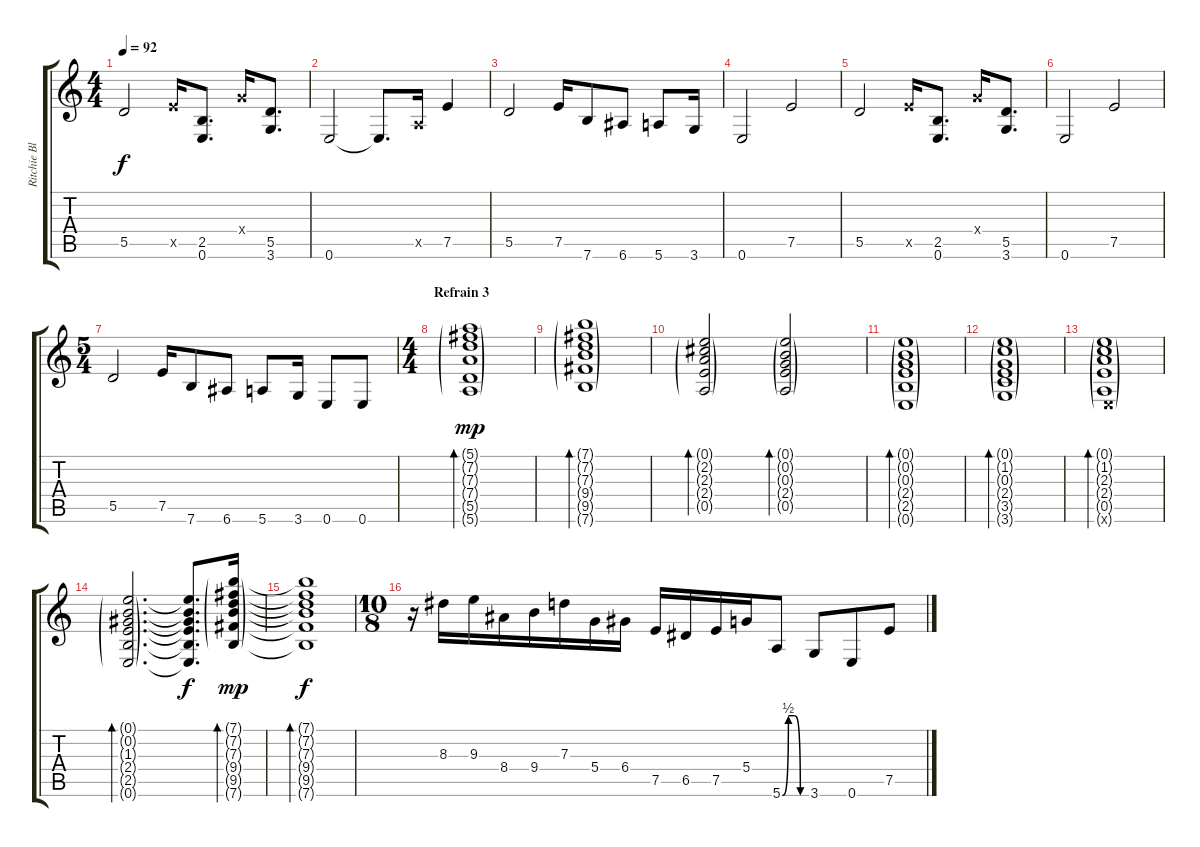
\track ("Ritchie Blackmore" "Ritchie Bl") {instrument overdrivenguitar}
\staff {score tabs}
\tuning (E4 B3 G3 D3 A2 E2) {hide}
\ts (4 4)
\tempo 92
\clef g2
\ks c
5.5.2{dy f} 7.5{x}.16 (2.5 0.6).8{d} 5.4{x}.16 (5.5 3.6).8{d} |
0.6.2 0.6{t}.8{d} 0.5{x}.16 7.5.4 |
5.5.2 7.5.16 7.6.8 6.6.8 5.6.8 3.6.16 |
0.6.2 7.5.2 |
5.5.2 7.5{x}.16 (2.5 0.6).8{d} 5.4{x}.16 (5.5 3.6).8{d} |
0.6.2 7.5.2 |
\ts (5 4)
5.5.2 7.5.16 7.6.8 6.6.8 5.6.8 3.6.16 0.6.8 0.6.8 |
\ts (4 4)
\section ("" "Refrain 3")
(5.1{g} 7.2{g} 7.3{g} 7.4{g} 5.5{g} 5.6{g}).1{bd 120 dy mp} |
(7.1{g} 7.2{g} 7.3{g} 9.4{g} 9.5{g} 7.6{g}).1{bd 120} |
(0.1{g} 2.2{g} 2.3{g} 2.4{g} 0.5{g}).2{bd 120} (0.1{g} 0.2{g} 0.3{g} 2.4{g} 0.5{g}).2{bd 120} |
(0.1{g} 0.2{g} 0.3{g} 2.4{g} 2.5{g} 0.6{g}).1{bd 120} |
(0.1{g} 1.2{g} 0.3{g} 2.4{g} 3.5{g} 3.6{g}).1{bd 120} |
(0.1{g} 1.2{g} 2.3{g} 2.4{g} 0.5{g} 0.6{g x}).1{bd 120} |
(0.1{g} 0.2{g} 1.3{g} 2.4{g} 2.5{g} 0.6{g}).2{d bd 120} (0.1{t} 0.2{t} 1.3{t} 2.4{t} 2.5{t} 0.6{t}).8{d dy f} (7.1{g} 7.2{g} 7.3{g} 9.4{g} 9.5{g} 7.6{g}).16{bd 120 dy mp} |
(7.1{t} 7.2{t} 7.3{t} 9.4{t} 9.5{t} 7.6{t}).1{bd 120 dy f} |
\ts (10 8)
r.16 8.3.16 9.3.16 8.4.16 9.4.16 7.3.16 5.4.16 6.4.16 7.5.16 6.5.16 7.5.16 5.4.16 5.6{be (custom 0 0 15 2 30 2 45 0 60 0)}.8 3.6.8 0.6.8 7.5.8
